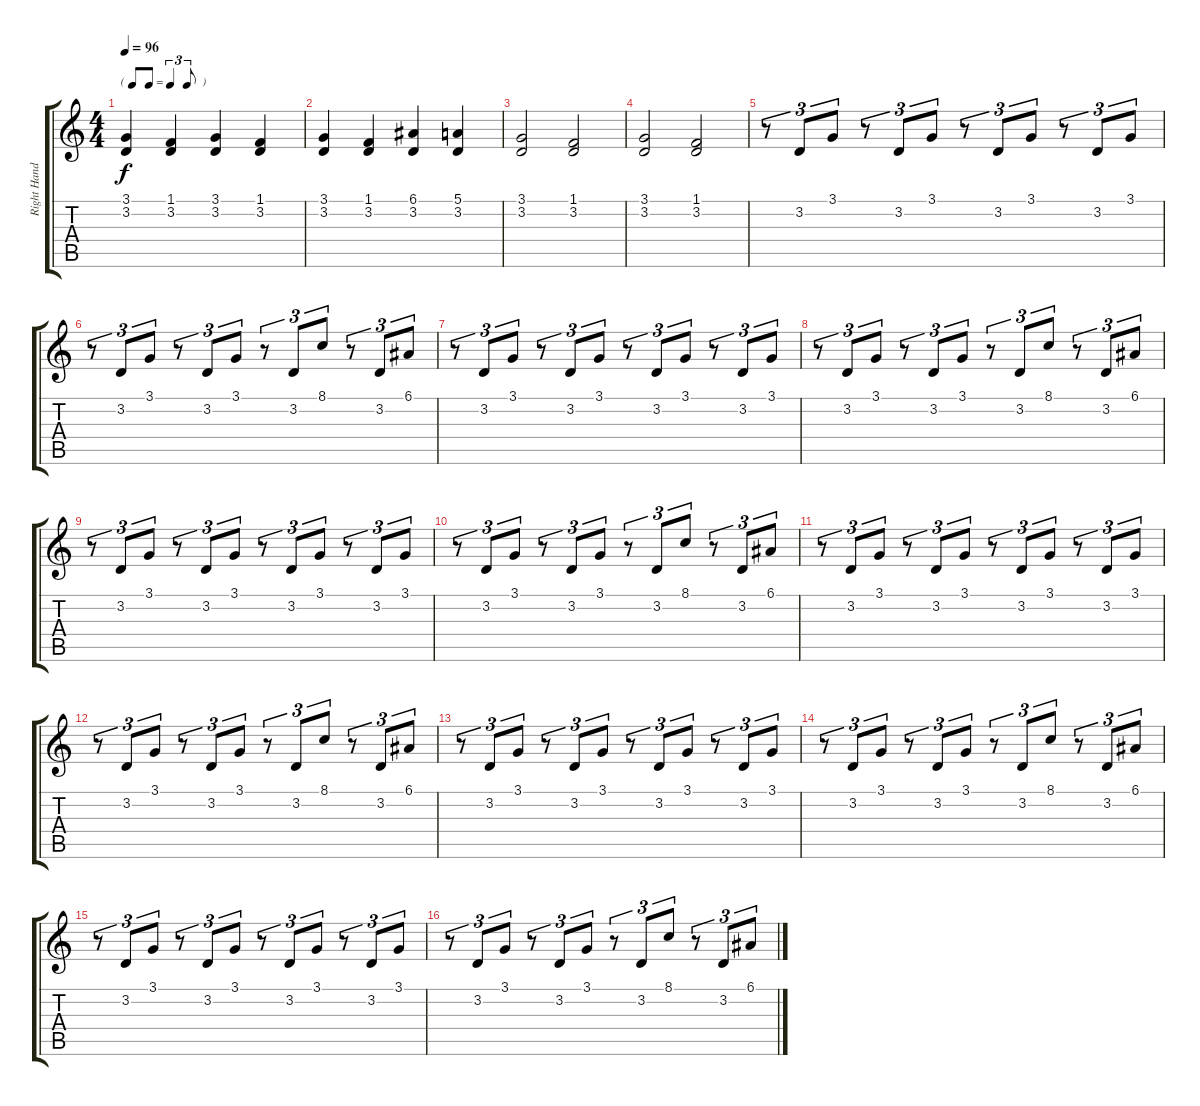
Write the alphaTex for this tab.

\track ("Right Hand" "Right Hand") {instrument acousticgrandpiano}
\staff {score tabs}
\tuning (E4 B3 G3 D3 A2 E2) {hide}
\ts (4 4)
\tf triplet8th
\tempo 96
\clef g2
\ks c
(3.1 3.2).4{dy f} (1.1 3.2).4 (3.1 3.2).4 (1.1 3.2).4 |
(3.1 3.2).4 (1.1 3.2).4 (6.1 3.2).4 (5.1 3.2).4 |
(3.1 3.2).2 (1.1 3.2).2 |
(3.1 3.2).2 (1.1 3.2).2 |
r.8{tu (3 2)} 3.2.8{tu (3 2)} 3.1.8{tu (3 2)} r.8{tu (3 2)} 3.2.8{tu (3 2)} 3.1.8{tu (3 2)} r.8{tu (3 2)} 3.2.8{tu (3 2)} 3.1.8{tu (3 2)} r.8{tu (3 2)} 3.2.8{tu (3 2)} 3.1.8{tu (3 2)} |
r.8{tu (3 2)} 3.2.8{tu (3 2)} 3.1.8{tu (3 2)} r.8{tu (3 2)} 3.2.8{tu (3 2)} 3.1.8{tu (3 2)} r.8{tu (3 2)} 3.2.8{tu (3 2)} 8.1.8{tu (3 2)} r.8{tu (3 2)} 3.2.8{tu (3 2)} 6.1.8{tu (3 2)} |
r.8{tu (3 2)} 3.2.8{tu (3 2)} 3.1.8{tu (3 2)} r.8{tu (3 2)} 3.2.8{tu (3 2)} 3.1.8{tu (3 2)} r.8{tu (3 2)} 3.2.8{tu (3 2)} 3.1.8{tu (3 2)} r.8{tu (3 2)} 3.2.8{tu (3 2)} 3.1.8{tu (3 2)} |
r.8{tu (3 2)} 3.2.8{tu (3 2)} 3.1.8{tu (3 2)} r.8{tu (3 2)} 3.2.8{tu (3 2)} 3.1.8{tu (3 2)} r.8{tu (3 2)} 3.2.8{tu (3 2)} 8.1.8{tu (3 2)} r.8{tu (3 2)} 3.2.8{tu (3 2)} 6.1.8{tu (3 2)} |
r.8{tu (3 2)} 3.2.8{tu (3 2)} 3.1.8{tu (3 2)} r.8{tu (3 2)} 3.2.8{tu (3 2)} 3.1.8{tu (3 2)} r.8{tu (3 2)} 3.2.8{tu (3 2)} 3.1.8{tu (3 2)} r.8{tu (3 2)} 3.2.8{tu (3 2)} 3.1.8{tu (3 2)} |
r.8{tu (3 2)} 3.2.8{tu (3 2)} 3.1.8{tu (3 2)} r.8{tu (3 2)} 3.2.8{tu (3 2)} 3.1.8{tu (3 2)} r.8{tu (3 2)} 3.2.8{tu (3 2)} 8.1.8{tu (3 2)} r.8{tu (3 2)} 3.2.8{tu (3 2)} 6.1.8{tu (3 2)} |
r.8{tu (3 2)} 3.2.8{tu (3 2)} 3.1.8{tu (3 2)} r.8{tu (3 2)} 3.2.8{tu (3 2)} 3.1.8{tu (3 2)} r.8{tu (3 2)} 3.2.8{tu (3 2)} 3.1.8{tu (3 2)} r.8{tu (3 2)} 3.2.8{tu (3 2)} 3.1.8{tu (3 2)} |
r.8{tu (3 2)} 3.2.8{tu (3 2)} 3.1.8{tu (3 2)} r.8{tu (3 2)} 3.2.8{tu (3 2)} 3.1.8{tu (3 2)} r.8{tu (3 2)} 3.2.8{tu (3 2)} 8.1.8{tu (3 2)} r.8{tu (3 2)} 3.2.8{tu (3 2)} 6.1.8{tu (3 2)} |
r.8{tu (3 2)} 3.2.8{tu (3 2)} 3.1.8{tu (3 2)} r.8{tu (3 2)} 3.2.8{tu (3 2)} 3.1.8{tu (3 2)} r.8{tu (3 2)} 3.2.8{tu (3 2)} 3.1.8{tu (3 2)} r.8{tu (3 2)} 3.2.8{tu (3 2)} 3.1.8{tu (3 2)} |
r.8{tu (3 2)} 3.2.8{tu (3 2)} 3.1.8{tu (3 2)} r.8{tu (3 2)} 3.2.8{tu (3 2)} 3.1.8{tu (3 2)} r.8{tu (3 2)} 3.2.8{tu (3 2)} 8.1.8{tu (3 2)} r.8{tu (3 2)} 3.2.8{tu (3 2)} 6.1.8{tu (3 2)} |
r.8{tu (3 2)} 3.2.8{tu (3 2)} 3.1.8{tu (3 2)} r.8{tu (3 2)} 3.2.8{tu (3 2)} 3.1.8{tu (3 2)} r.8{tu (3 2)} 3.2.8{tu (3 2)} 3.1.8{tu (3 2)} r.8{tu (3 2)} 3.2.8{tu (3 2)} 3.1.8{tu (3 2)} |
r.8{tu (3 2)} 3.2.8{tu (3 2)} 3.1.8{tu (3 2)} r.8{tu (3 2)} 3.2.8{tu (3 2)} 3.1.8{tu (3 2)} r.8{tu (3 2)} 3.2.8{tu (3 2)} 8.1.8{tu (3 2)} r.8{tu (3 2)} 3.2.8{tu (3 2)} 6.1.8{tu (3 2)}
